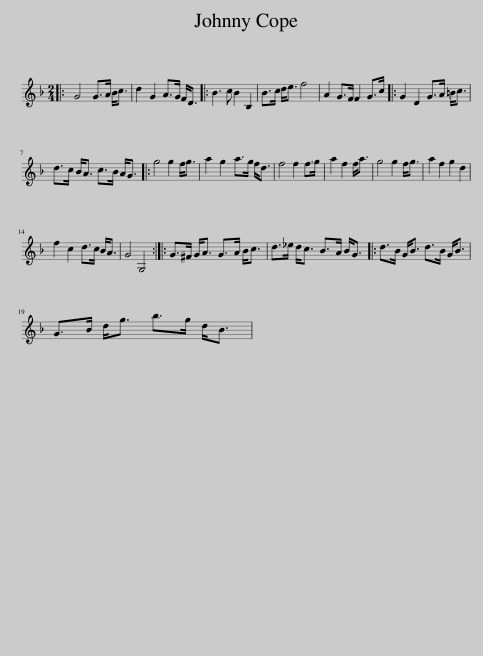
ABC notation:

X:1
L:1/8
M:2/4
I:linebreak $
K:F
V:1 treble
V:1
|: G4 G>A B<c | d2 G2 A>G F<D |: B3 c B2 B,2 | B>c d<e f4 | A2 G>F F2 G>c |: %5
 G2 D2 G>A =B<c |$ d>c B<A c>B A<G |: g4 g2 f<g | a2 g2 a>g f<d | f4 f2 f>g | %10
 a2 f2 f<a | g4 g2 f<g | a2 f2 g2 d2 |$ f2 c2 d>c B<A | G4 G,4 :: %15
 G>^F G<A G>A B<c | d>_e d<c B>A B<G |: d>B G<B d>B G<B |$ G>B d<g b>g d<B | %19
